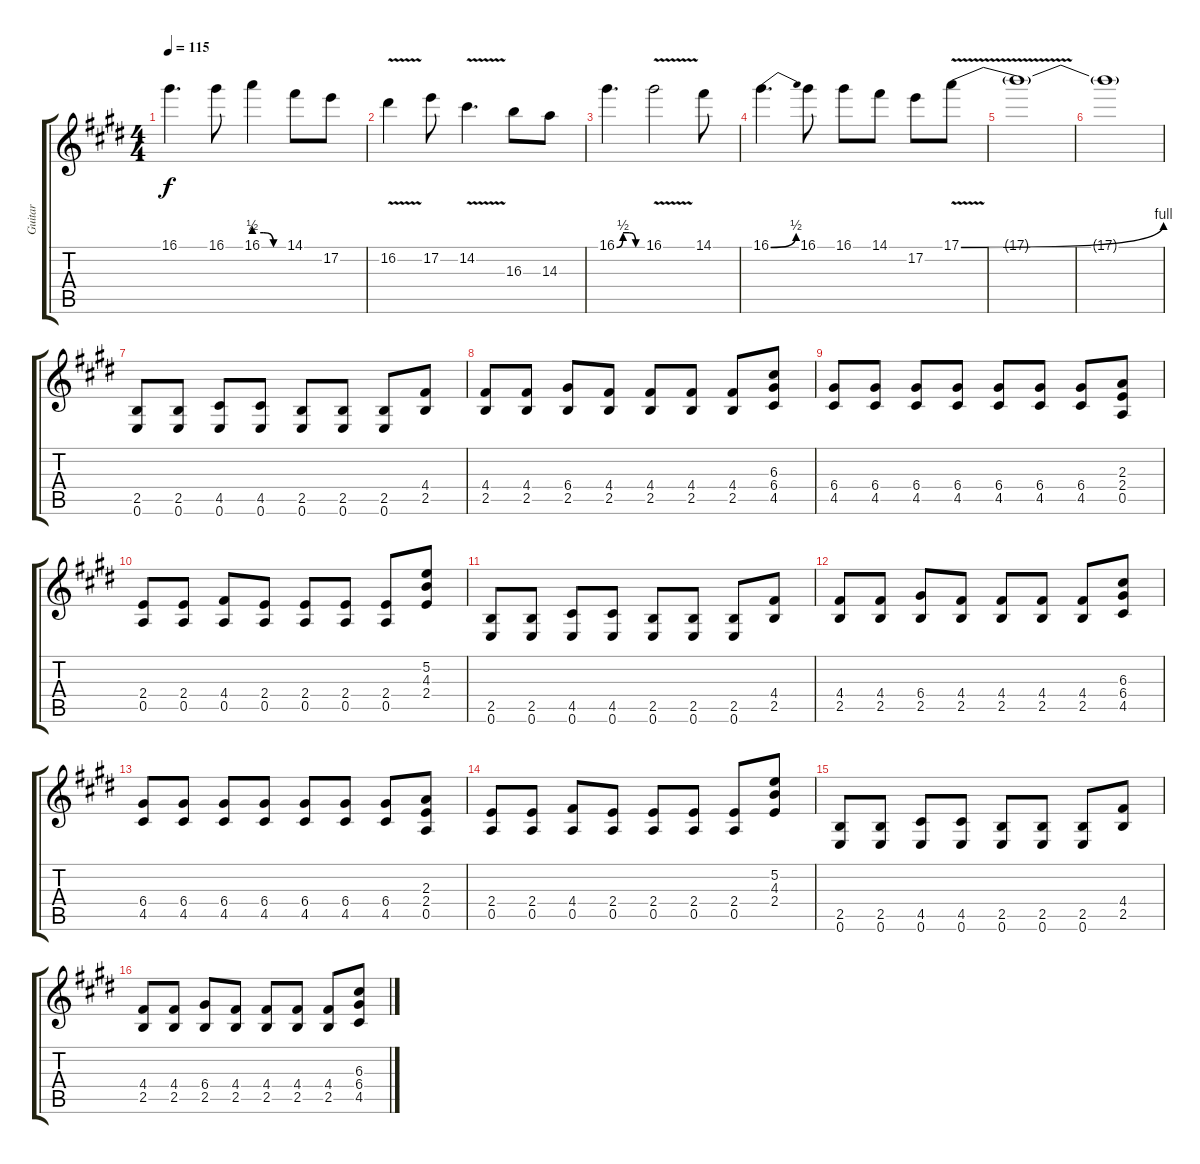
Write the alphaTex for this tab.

\track ("Guitar" "Guitar") {instrument distortionguitar}
\staff {score tabs}
\tuning (E4 B3 G3 D3 A2 E2) {hide}
\ts (4 4)
\tempo 115
\clef g2
\ks c#minor
16.1{t}.4{d dy f} 16.1.8 16.1{be (custom 0 2 20 2 40 0 60 0)}.4 14.1.8 17.2.8 |
16.2{v}.4 17.2.8 14.2{v}.4{d} 16.3.8 14.3.8 |
16.1{be (custom 0 0 15 2 30 2 45 0 60 0)}.4{d} 16.1{v}.2 14.1.8 |
16.1{be (bend 0 0 60 2)}.4{d} 16.1.8 16.1.8 14.1.8 17.2.8 17.1{be (bend 0 0 60 4) v}.8 |
17.1{t}.1 |
17.1{t}.1 |
(2.5 0.6).8{volume 9 balance 16} (2.5 0.6).8 (4.5 0.6).8 (4.5 0.6).8 (2.5 0.6).8 (2.5 0.6).8 (2.5 0.6).8 (4.4 2.5).8 |
(4.4 2.5).8 (4.4 2.5).8 (6.4 2.5).8 (4.4 2.5).8 (4.4 2.5).8 (4.4 2.5).8 (4.4 2.5).8 (6.3 6.4 4.5).8 |
(6.4 4.5).8 (6.4 4.5).8 (6.4 4.5).8 (6.4 4.5).8 (6.4 4.5).8 (6.4 4.5).8 (6.4 4.5).8 (2.3 2.4 0.5).8 |
(2.4 0.5).8 (2.4 0.5).8 (4.4 0.5).8 (2.4 0.5).8 (2.4 0.5).8 (2.4 0.5).8 (2.4 0.5).8 (5.2 4.3 2.4).8 |
(2.5 0.6).8{balance 16} (2.5 0.6).8 (4.5 0.6).8 (4.5 0.6).8 (2.5 0.6).8 (2.5 0.6).8 (2.5 0.6).8 (4.4 2.5).8 |
(4.4 2.5).8 (4.4 2.5).8 (6.4 2.5).8 (4.4 2.5).8 (4.4 2.5).8 (4.4 2.5).8 (4.4 2.5).8 (6.3 6.4 4.5).8 |
(6.4 4.5).8 (6.4 4.5).8 (6.4 4.5).8 (6.4 4.5).8 (6.4 4.5).8 (6.4 4.5).8 (6.4 4.5).8 (2.3 2.4 0.5).8 |
(2.4 0.5).8 (2.4 0.5).8 (4.4 0.5).8 (2.4 0.5).8 (2.4 0.5).8 (2.4 0.5).8 (2.4 0.5).8 (5.2 4.3 2.4).8 |
(2.5 0.6).8{volume 9 balance 16} (2.5 0.6).8 (4.5 0.6).8 (4.5 0.6).8 (2.5 0.6).8 (2.5 0.6).8 (2.5 0.6).8 (4.4 2.5).8 |
(4.4 2.5).8 (4.4 2.5).8 (6.4 2.5).8 (4.4 2.5).8 (4.4 2.5).8 (4.4 2.5).8 (4.4 2.5).8 (6.3 6.4 4.5).8
